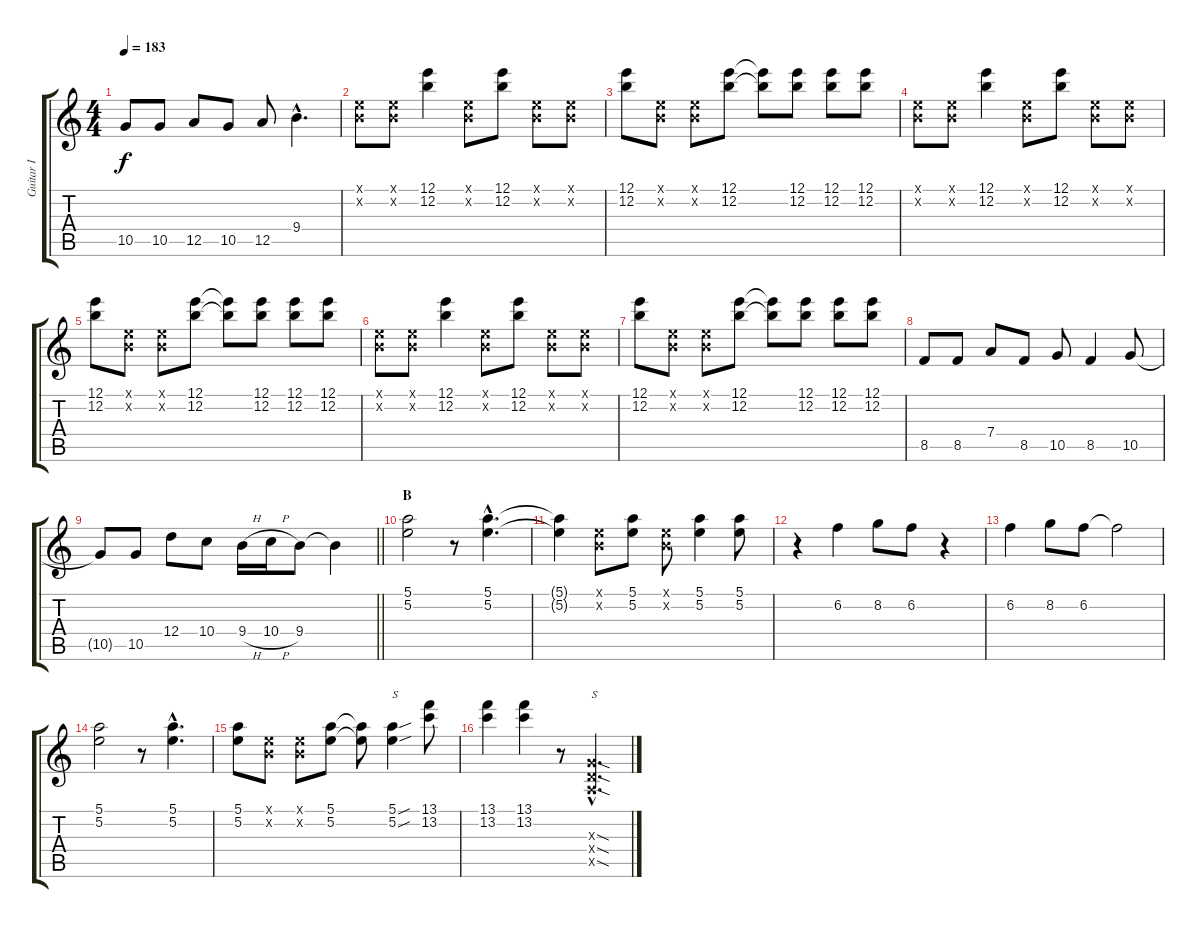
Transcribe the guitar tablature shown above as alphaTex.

\track ("Guitar I" "Guitar I") {instrument distortionguitar}
\staff {score tabs}
\tuning (E4 B3 G3 D3 A2 E2) {hide}
\ts (4 4)
\tempo 183
\clef g2
\ks c
10.5{t}.8{dy f} 10.5.8 12.5.8 10.5.8 12.5.8 9.4{hac}.4{d} |
(0.1{x} 0.2{x}).8 (0.1{x} 0.2{x}).8 (12.1 12.2).4 (0.1{x} 0.2{x}).8 (12.1 12.2).8 (0.1{x} 0.2{x}).8 (0.1{x} 0.2{x}).8 |
(12.1 12.2).8 (0.1{x} 0.2{x}).8 (0.1{x} 0.2{x}).8 (12.1 12.2).8 (12.1{t} 12.2{t}).8 (12.1 12.2).8 (12.1 12.2).8 (12.1 12.2).8 |
(0.1{x} 0.2{x}).8 (0.1{x} 0.2{x}).8 (12.1 12.2).4 (0.1{x} 0.2{x}).8 (12.1 12.2).8 (0.1{x} 0.2{x}).8 (0.1{x} 0.2{x}).8 |
(12.1 12.2).8 (0.1{x} 0.2{x}).8 (0.1{x} 0.2{x}).8 (12.1 12.2).8 (12.1{t} 12.2{t}).8 (12.1 12.2).8 (12.1 12.2).8 (12.1 12.2).8 |
(0.1{x} 0.2{x}).8 (0.1{x} 0.2{x}).8 (12.1 12.2).4 (0.1{x} 0.2{x}).8 (12.1 12.2).8 (0.1{x} 0.2{x}).8 (0.1{x} 0.2{x}).8 |
(12.1 12.2).8 (0.1{x} 0.2{x}).8 (0.1{x} 0.2{x}).8 (12.1 12.2).8 (12.1{t} 12.2{t}).8 (12.1 12.2).8 (12.1 12.2).8 (12.1 12.2).8 |
8.5.8 8.5.8 7.4.8 8.5.8 10.5.8 8.5.4 10.5.8 |
\barLineRight lightlight
10.5{t}.8 10.5.8 12.4.8 10.4.8 9.4{h}.16 10.4{h}.16 9.4.8 9.4{t}.4 |
\section ("" "B")
(5.1 5.2).2 r.8 (5.1{hac} 5.2{hac}).4{d} |
(5.1{t} 5.2{t}).4 (0.1{x} 0.2{x}).8 (5.1 5.2).8 (0.1{x} 0.2{x}).8 (5.1 5.2).4 (5.1 5.2).8 |
r.4 6.2.4 8.2.8 6.2.8 r.4 |
6.2.4 8.2.8 6.2.8 6.2{t}.2 |
(5.1 5.2).2 r.8 (5.1{hac} 5.2{hac}).4{d} |
(5.1 5.2).8 (0.1{x} 0.2{x}).8 (0.1{x} 0.2{x}).8 (5.1 5.2).8 (5.1{t} 5.2{t}).8 (5.1{sou} 5.2{sou}).4{txt "S"} (13.1 13.2).8 |
(13.1 13.2).4 (13.1 13.2).4 r.8 (0.3{sod hac x} 0.4{sod hac x} 0.5{sod hac x}).4{d txt "S"}
